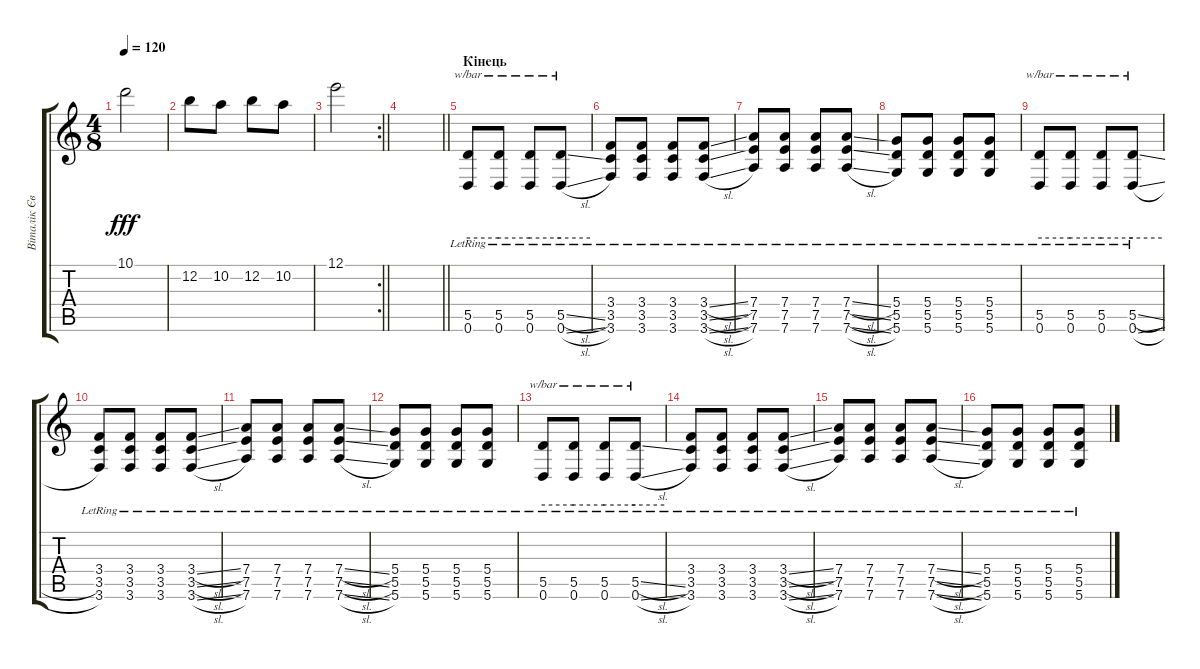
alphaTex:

\track ("Віталік Євтушенко - Guitar 2" "Віталік Єв") {instrument electricguitarjazz}
\staff {score tabs}
\tuning (E4 B3 G3 D3 A2 D2) {hide}
\ts (4 8)
\tempo 120
\clef g2
\ks c
10.1.2{dy fff} |
12.2.8 10.2.8 12.2.8 10.2.8 |
\rc 2
\barLineRight lightlight
12.1.2 |
\barLineRight lightlight
|
\section ("" "Кінець")
(5.5{lr} 0.6{lr}).8{tbe (hold default 0 0 60 0)} (5.5{lr} 0.6{lr}).8{tbe (hold default 0 0 60 0)} (5.5{lr} 0.6{lr}).8{tbe (hold default 0 0 60 0)} (5.5{sl lr} 0.6{sl lr}).8{tbe (hold default 0 0 60 0)} |
(3.4 3.5{lr} 3.6{lr}).8 (3.4 3.5{lr} 3.6{lr}).8 (3.4 3.5{lr} 3.6{lr}).8 (3.4{sl} 3.5{sl lr} 3.6{sl lr}).8 |
(7.4 7.5{lr} 7.6{lr}).8 (7.4 7.5{lr} 7.6{lr}).8 (7.4 7.5{lr} 7.6{lr}).8 (7.4{sl} 7.5{sl lr} 7.6{sl lr}).8 |
(5.4 5.5{lr} 5.6{lr}).8 (5.4 5.5{lr} 5.6{lr}).8 (5.4 5.5{lr} 5.6{lr}).8 (5.4 5.5{lr} 5.6{lr}).8 |
(5.5{lr} 0.6{lr}).8{tbe (hold default 0 0 60 0)} (5.5{lr} 0.6{lr}).8{tbe (hold default 0 0 60 0)} (5.5{lr} 0.6{lr}).8{tbe (hold default 0 0 60 0)} (5.5{sl lr} 0.6{sl lr}).8{tbe (hold default 0 0 60 0)} |
(3.4 3.5{lr} 3.6{lr}).8 (3.4 3.5{lr} 3.6{lr}).8 (3.4 3.5{lr} 3.6{lr}).8 (3.4{sl} 3.5{sl lr} 3.6{sl lr}).8 |
(7.4 7.5{lr} 7.6{lr}).8 (7.4 7.5{lr} 7.6{lr}).8 (7.4 7.5{lr} 7.6{lr}).8 (7.4{sl} 7.5{sl lr} 7.6{sl lr}).8 |
(5.4 5.5{lr} 5.6{lr}).8 (5.4 5.5{lr} 5.6{lr}).8 (5.4 5.5{lr} 5.6{lr}).8 (5.4 5.5{lr} 5.6{lr}).8 |
(5.5{lr} 0.6{lr}).8{tbe (hold default 0 0 60 0)} (5.5{lr} 0.6{lr}).8{tbe (hold default 0 0 60 0)} (5.5{lr} 0.6{lr}).8{tbe (hold default 0 0 60 0)} (5.5{sl lr} 0.6{sl lr}).8{tbe (hold default 0 0 60 0)} |
(3.4 3.5{lr} 3.6{lr}).8 (3.4 3.5{lr} 3.6{lr}).8 (3.4 3.5{lr} 3.6{lr}).8 (3.4{sl} 3.5{sl lr} 3.6{sl lr}).8 |
(7.4 7.5{lr} 7.6{lr}).8 (7.4 7.5{lr} 7.6{lr}).8 (7.4 7.5{lr} 7.6{lr}).8 (7.4{sl} 7.5{sl lr} 7.6{sl lr}).8 |
(5.4 5.5{lr} 5.6{lr}).8 (5.4 5.5{lr} 5.6{lr}).8 (5.4 5.5{lr} 5.6{lr}).8 (5.4 5.5{lr} 5.6{lr}).8
